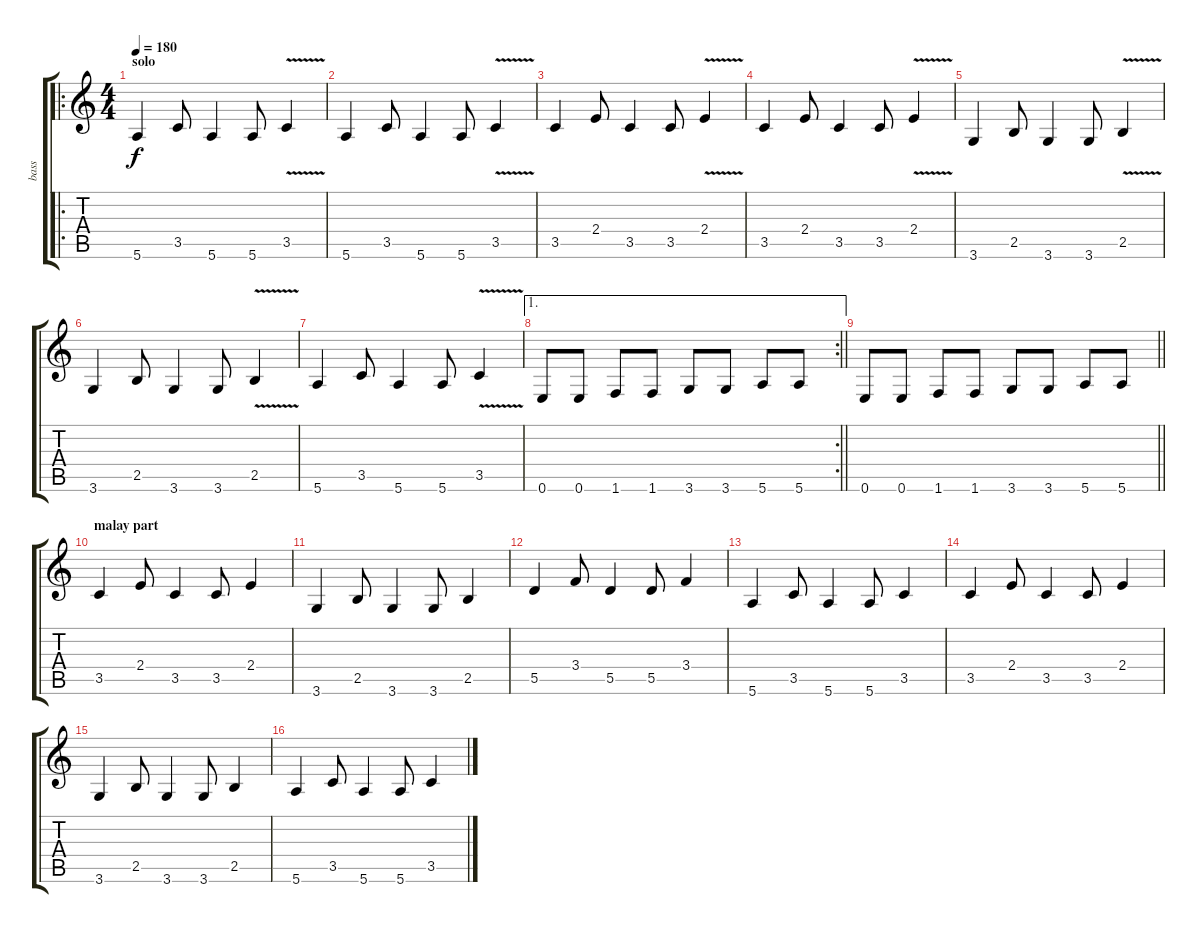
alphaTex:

\track ("bass" "bass") {instrument electricbassfinger}
\staff {score tabs}
\tuning (E4 B3 G3 D3 A2 E2) {hide}
\ro
\ts (4 4)
\section ("" "solo")
\tempo 180
\clef g2
\ks c
5.6.4{dy f} 3.5.8 5.6.4 5.6.8 3.5{v}.4 |
5.6.4 3.5.8 5.6.4 5.6.8 3.5{v}.4 |
3.5.4 2.4.8 3.5.4 3.5.8 2.4{v}.4 |
3.5.4 2.4.8 3.5.4 3.5.8 2.4{v}.4 |
3.6.4 2.5.8 3.6.4 3.6.8 2.5{v}.4 |
3.6.4 2.5.8 3.6.4 3.6.8 2.5{v}.4 |
5.6.4 3.5.8 5.6.4 5.6.8 3.5{v}.4 |
\ae 1
\rc 2
\barLineRight lightlight
0.6.8 0.6.8 1.6.8 1.6.8 3.6.8 3.6.8 5.6.8 5.6.8 |
\barLineRight lightlight
0.6.8 0.6.8 1.6.8 1.6.8 3.6.8 3.6.8 5.6.8 5.6.8 |
\section ("" "malay part")
3.5.4 2.4.8 3.5.4 3.5.8 2.4.4 |
3.6.4 2.5.8 3.6.4 3.6.8 2.5.4 |
5.5.4 3.4.8 5.5.4 5.5.8 3.4.4 |
5.6.4 3.5.8 5.6.4 5.6.8 3.5.4 |
3.5.4 2.4.8 3.5.4 3.5.8 2.4.4 |
3.6.4 2.5.8 3.6.4 3.6.8 2.5.4 |
5.6.4 3.5.8 5.6.4 5.6.8 3.5.4
